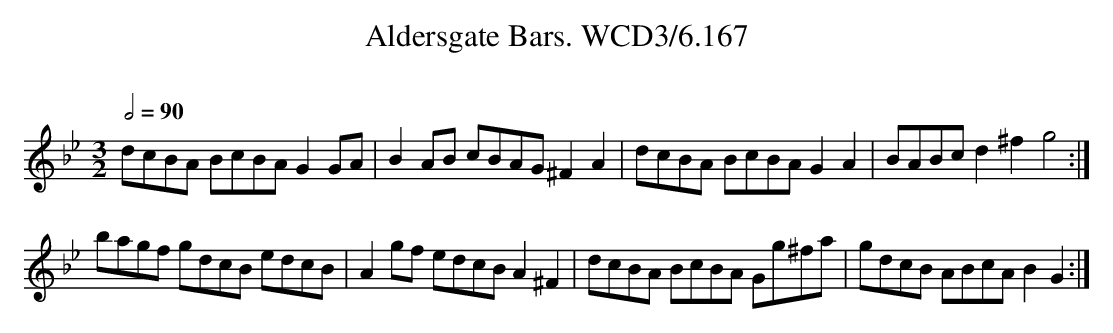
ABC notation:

X:1
T:Aldersgate Bars. WCD3/6.167
O:
M:3/2
L:1/8
Q:1/2=90
K:Gm
dcBA BcBA G2 GA|B2 AB cBAG ^F2 A2|dcBA BcBA G2A2|BABc d2^f2 g4:|
bagf gdcB edcB|A2 gf edcB A2^F2|dcBA BcBA Gg^fa|gdcB ABcA B2G2:|
